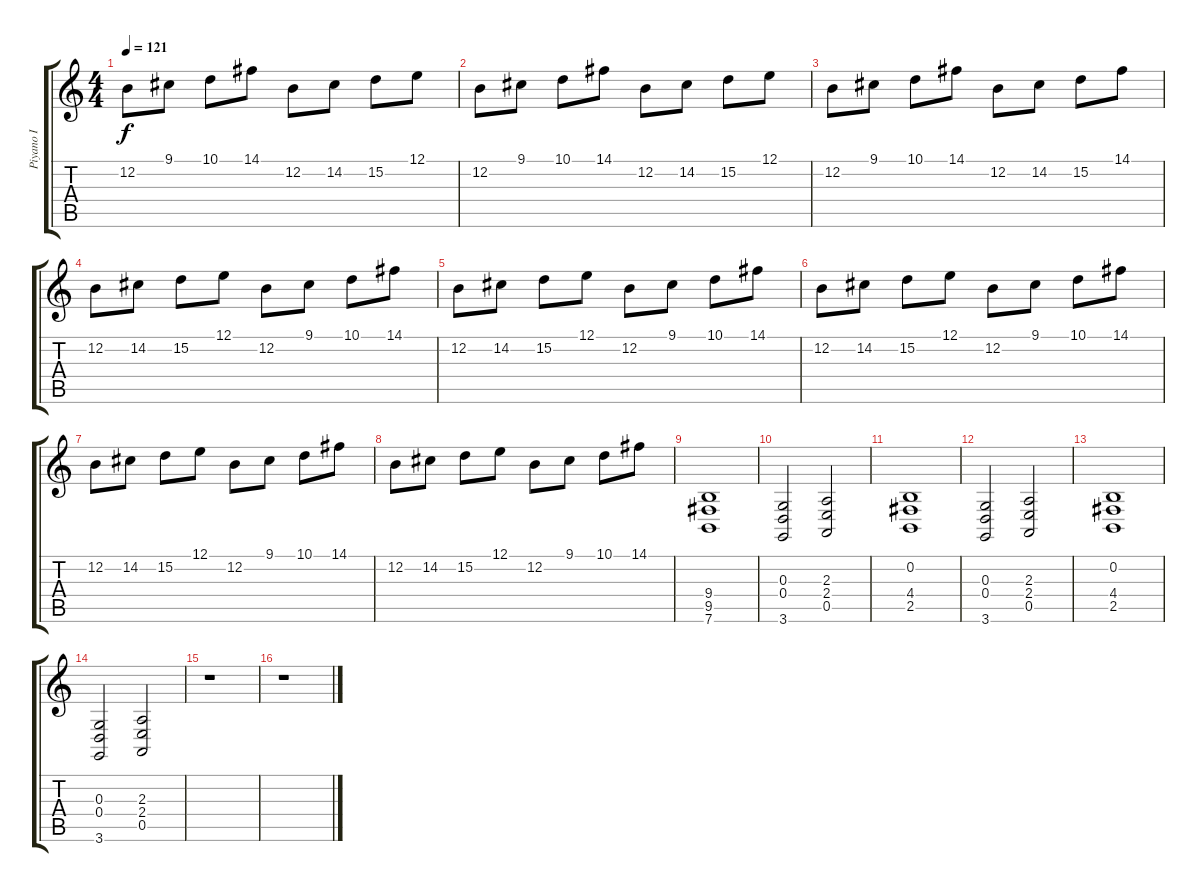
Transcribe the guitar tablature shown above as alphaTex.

\track ("Piyano I" "Piyano I") {instrument acousticgrandpiano}
\staff {score tabs}
\tuning (E4 B3 G3 D3 A2 E2) {hide}
\ts (4 4)
\tempo 121
\clef g2
\ks c
12.2.8{dy f} 9.1.8 10.1.8 14.1.8 12.2.8 14.2.8 15.2.8 12.1.8 |
12.2.8 9.1.8 10.1.8 14.1.8 12.2.8 14.2.8 15.2.8 12.1.8 |
12.2.8 9.1.8 10.1.8 14.1.8 12.2.8 14.2.8 15.2.8 14.1.8 |
12.2.8 14.2.8 15.2.8 12.1.8 12.2.8 9.1.8 10.1.8 14.1.8 |
12.2.8 14.2.8 15.2.8 12.1.8 12.2.8 9.1.8 10.1.8 14.1.8 |
12.2.8 14.2.8 15.2.8 12.1.8 12.2.8 9.1.8 10.1.8 14.1.8 |
12.2.8 14.2.8 15.2.8 12.1.8 12.2.8 9.1.8 10.1.8 14.1.8 |
12.2.8 14.2.8 15.2.8 12.1.8 12.2.8 9.1.8 10.1.8 14.1.8 |
(9.4 9.5 7.6).1 |
(0.3 0.4 3.6).2 (2.3 2.4 0.5).2 |
(0.2 4.4 2.5).1 |
(0.3 0.4 3.6).2 (2.3 2.4 0.5).2 |
(0.2 4.4 2.5).1 |
(0.3 0.4 3.6).2 (2.3 2.4 0.5).2 |
r.1 |
r.1
